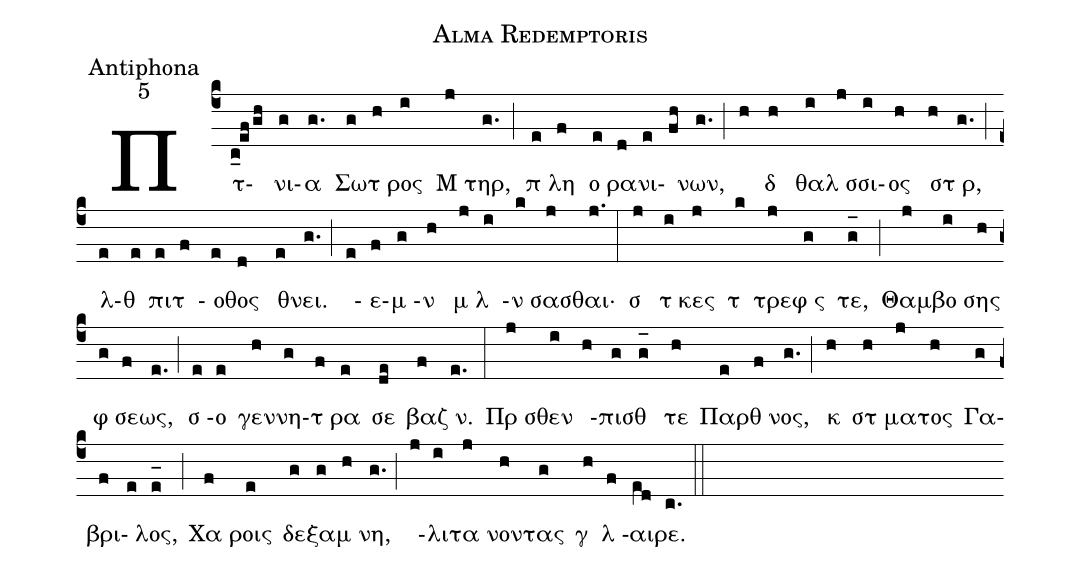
name:Alma Redemptoris;
office-part:Antiphona;
mode:5;
%%
(c4)Πότ(c_0!ef/gh)νι(g)α(g.) Σω(g)τῆ(h)ρος(i) Μή(j)τηρ,(g.) (;) πύ(e)λη(f) οὐ(e)ρα(d)νι(e)ώ(fh)νων,(g.) (;)  Ἡ(h) δὲ(h) θα(i)λάσ(j)σι(i)ος(h) ἀσ(h)τὴρ,(g.) (;) ἔλ(e)θ᾽ἐ(e)πι(e)τάῤ(f)ῥο(e)θος(d) έθ(e)νει.(g.) (;)  Ἰ(e)ε(f)μέ(g)νῳ(h) μά(j)λ᾽ἀ(i)νί(k)σασ(j)θαι·(j.) (:) σὺ(j) τέ(i)κες(j) τ᾽ἔ(k)τρε(j)φές(g) τε,(g_[oh:h]) (;)  Θαμ(j)βού(i)σης(h) φύ(g)σε(f)ως,(e.) (;) σέ(e)ο(e) γεν(h)νη(g)τή(f)ρα(e) σε(de) βα(f)ζόν.(e.) (:) Πρόσ(j)θεν(i) ὄ(h)πισ(g)θέ(g_[oh:h]) τε(h) Παρ(e)θέ(f)νος,(g.) (;) ἐκ(h) στό(h)μα(j)τος(h) Γα(g)βρι(f)ή(e)λος,(e_[oh:h]) (;) Χαί(f)ροις(e) δε(g)ξα(g)μέ(h)νη,(g.) (;) ἀ(j)λι(i)ταί(j)νον(h)τας(g) γ᾽ἐ(h)λέ(f)αι(e[ll:1]d)ρε.(c.) (::)
